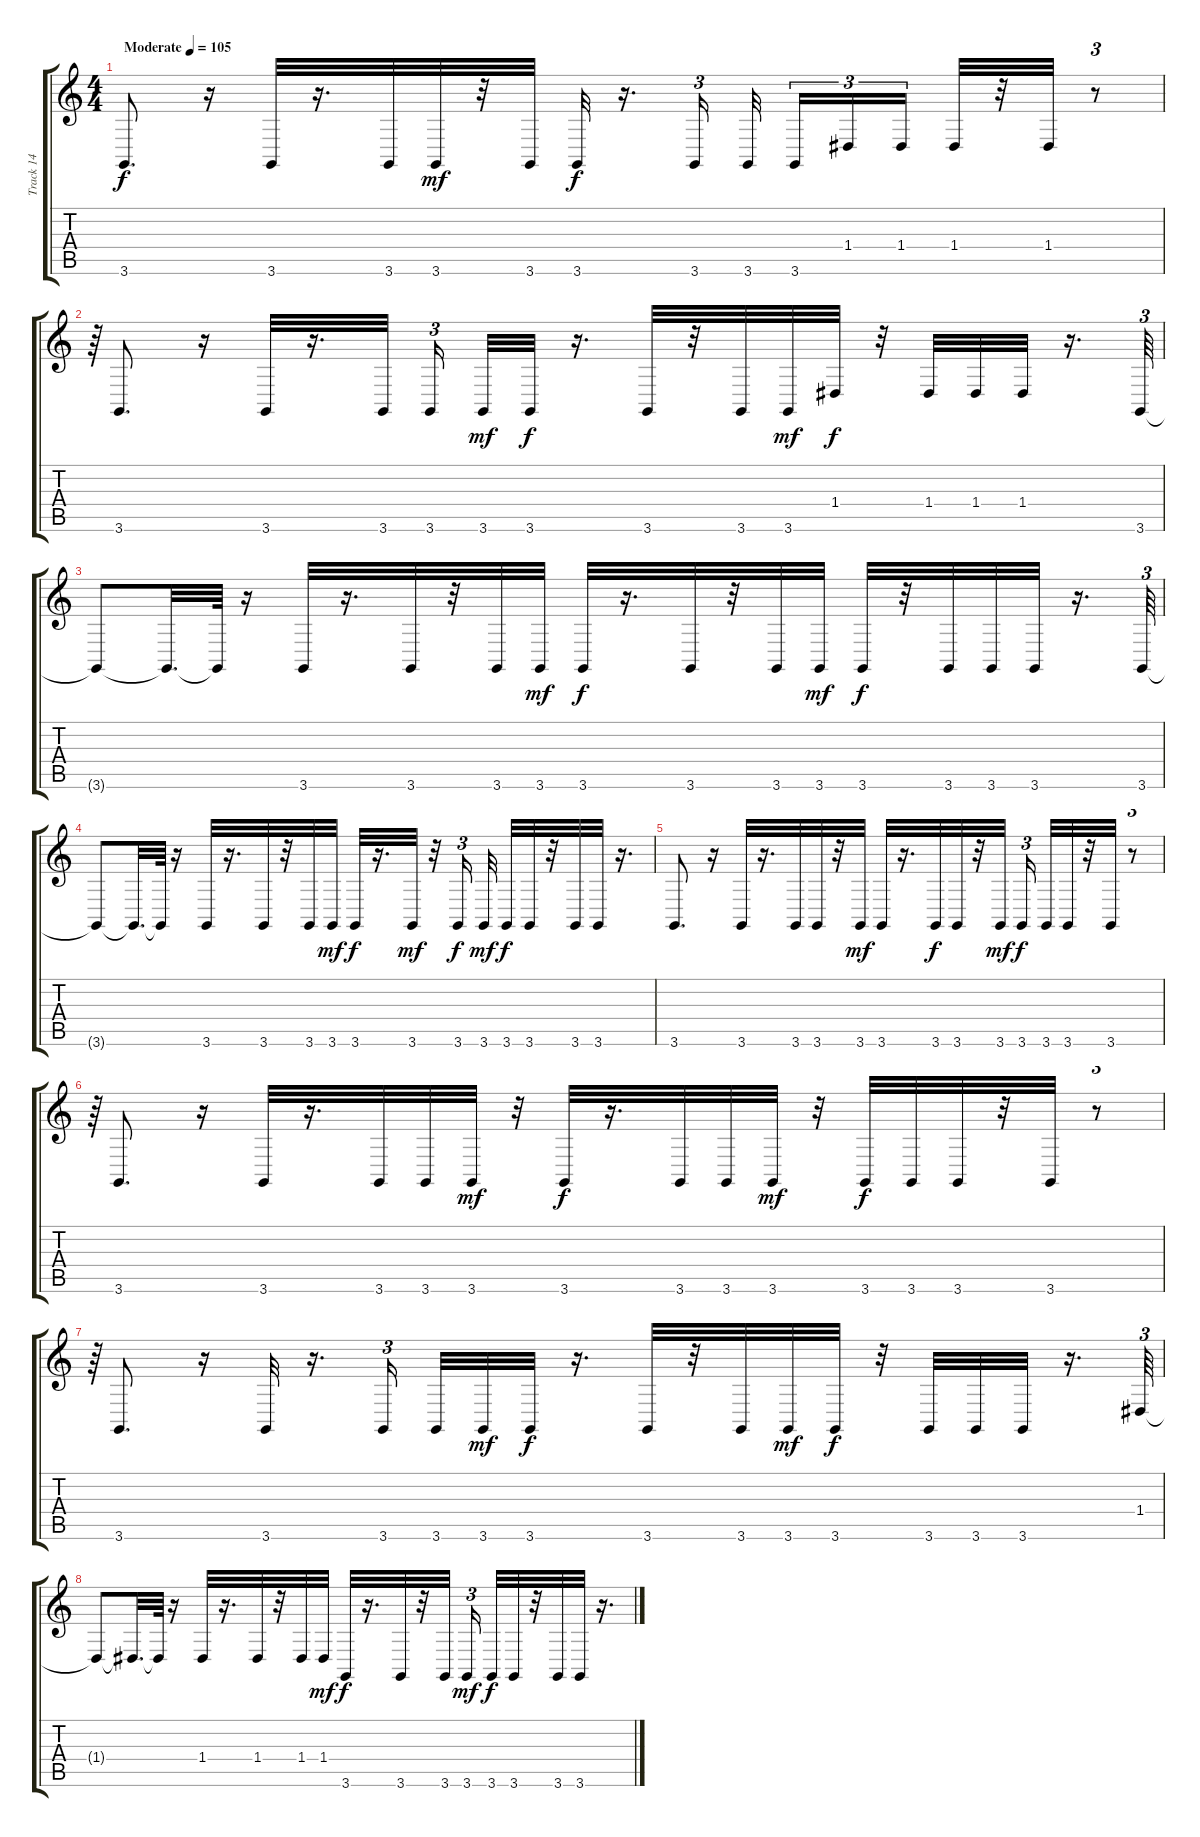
\track ("Track 14" "Track 14") {instrument stringensemble1}
\staff {score tabs}
\tuning (E4 B3 G3 D3 A2 E2) {hide}
\ts (4 4)
\tempo (105 "Moderate")
\clef g2
\ks c
3.6.8{d dy f instrument stringensemble1} r.16 3.6.32 r.16{d} 3.6.32 3.6.32{dy mf} r.32 3.6.32 3.6.32{dy f} r.16{d} 3.6.16{tu (3 2) beam splitsecondary} 3.6.32{beam splitsecondary} 3.6.16{tu (3 2)} 1.4.16{tu (3 2)} 1.4.16{tu (3 2)} 1.4.32 r.32 1.4.32 r.8{tu (3 2)} |
r.64{tu (3 2)} 3.6.8{d} r.16 3.6.32 r.16{d} 3.6.32{beam splitsecondary} 3.6.16{tu (3 2) beam splitsecondary} 3.6.32{dy mf} 3.6.32{dy f} r.16{d} 3.6.32 r.32 3.6.32 3.6.32{dy mf} 1.4.32{dy f} r.32 1.4.32 1.4.32 1.4.32 r.16{d} 3.6.64{tu (3 2)} |
3.6{t}.8 3.6{t}.32{d} 3.6{t}.64 r.16 3.6.32 r.16{d} 3.6.32 r.32 3.6.32 3.6.32{dy mf} 3.6.32{dy f} r.16{d} 3.6.32 r.32 3.6.32 3.6.32{dy mf} 3.6.32{dy f} r.32 3.6.32 3.6.32 3.6.32 r.16{d} 3.6.64{tu (3 2)} |
3.6{t}.8 3.6{t}.32{d} 3.6{t}.64 r.16 3.6.32 r.16{d} 3.6.32 r.32 3.6.32 3.6.32{dy mf} 3.6.32{dy f} r.16{d} 3.6.32{dy mf} r.32 3.6.16{tu (3 2) dy f} 3.6.32{dy mf} 3.6.32{dy f} 3.6.32 r.32 3.6.32 3.6.32 r.16{d} |
3.6.8{d} r.16 3.6.32 r.16{d} 3.6.32 3.6.32 r.32 3.6.32{dy mf} 3.6.32 r.16{d} 3.6.32{dy f} 3.6.32 r.32 3.6.32{dy mf} 3.6.16{tu (3 2) dy f beam splitsecondary} 3.6.32 3.6.32 r.32 3.6.32 r.8{tu (3 2)} |
r.64{tu (3 2)} 3.6.8{d} r.16 3.6.32 r.16{d} 3.6.32 3.6.32 3.6.32{dy mf} r.32 3.6.32{dy f} r.16{d} 3.6.32 3.6.32 3.6.32{dy mf} r.32 3.6.32{dy f} 3.6.32 3.6.32 r.32 3.6.32 r.8{tu (3 2)} |
r.64{tu (3 2)} 3.6.8{d} r.16 3.6.32 r.16{d} 3.6.16{tu (3 2) beam splitsecondary} 3.6.32 3.6.32{dy mf} 3.6.32{dy f} r.16{d} 3.6.32 r.32 3.6.32 3.6.32{dy mf} 3.6.32{dy f} r.32 3.6.32 3.6.32 3.6.32 r.16{d} 1.4.64{tu (3 2)} |
1.4{t}.8 1.4{t}.32{d} 1.4{t}.64 r.16 1.4.32 r.16{d} 1.4.32 r.32 1.4.32 1.4.32{dy mf} 3.6.32{dy f} r.16{d} 3.6.32 r.32 3.6.32 3.6.16{tu (3 2) dy mf} 3.6.32{dy f} 3.6.32 r.32 3.6.32 3.6.32 r.16{d}
